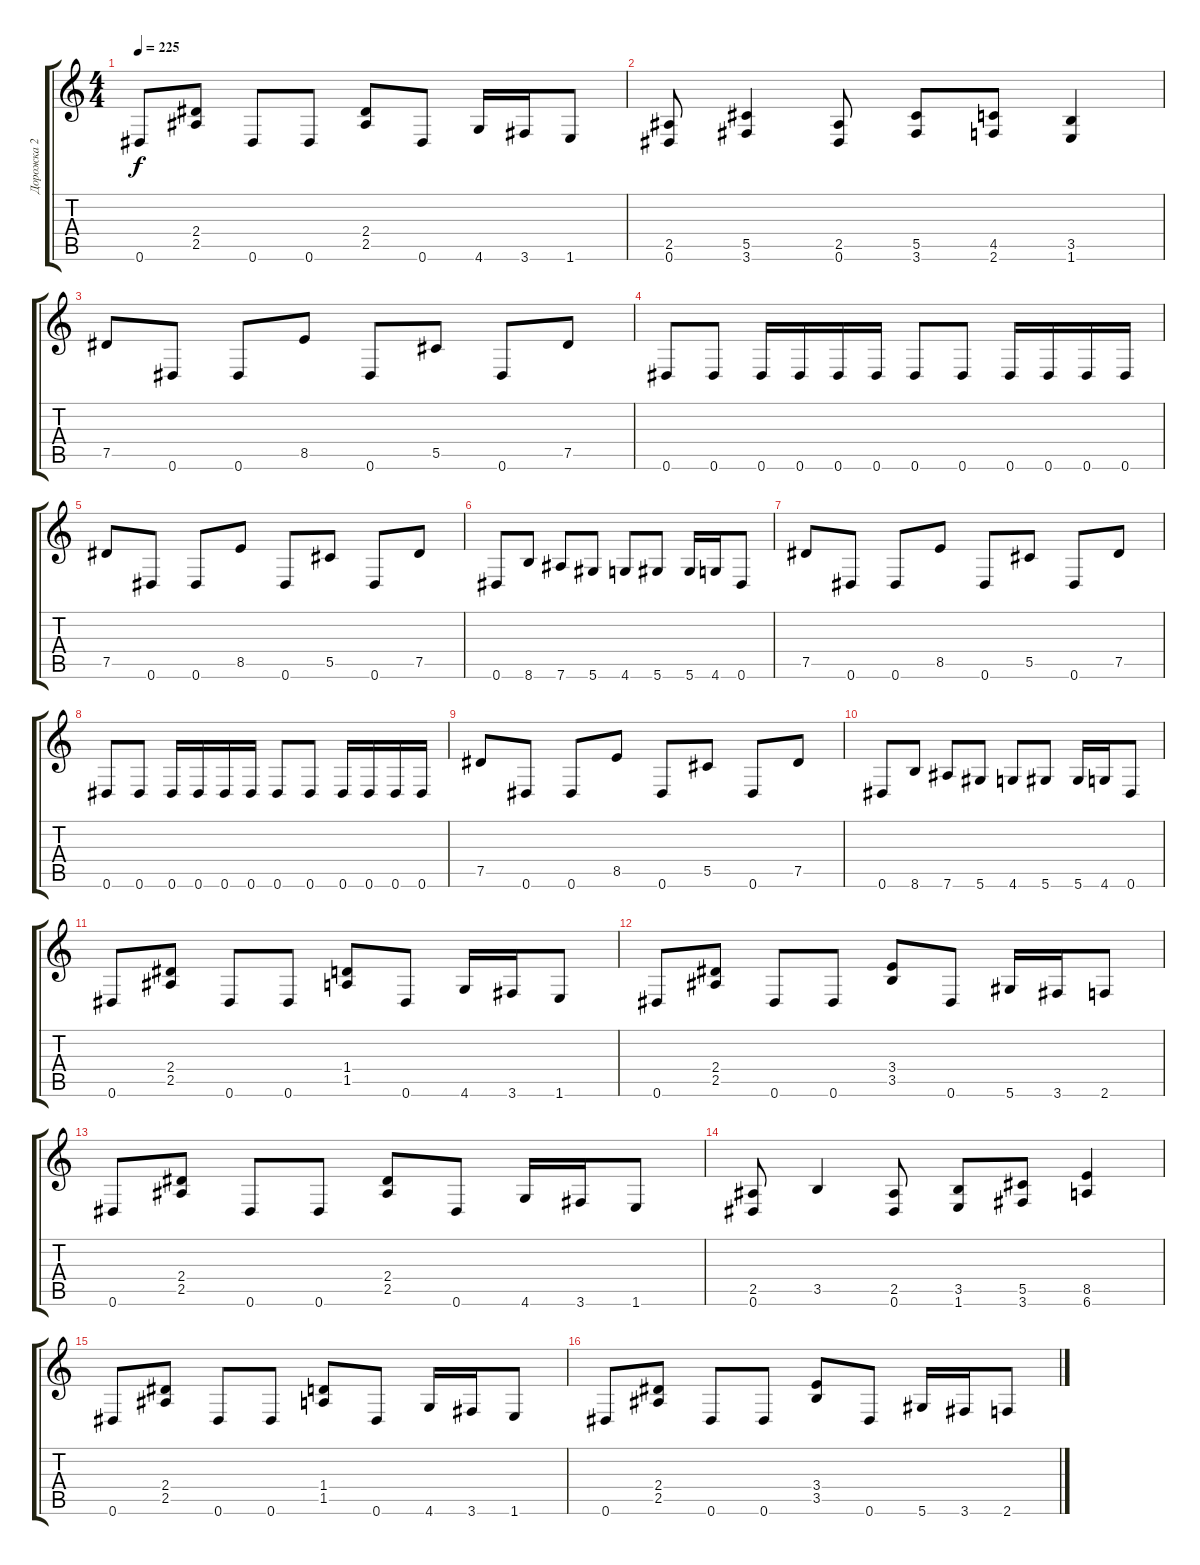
\track ("Дорожка 2" "Дорожка 2") {instrument distortionguitar}
\staff {score tabs}
\tuning (Eb4 Bb3 Gb3 Db3 Ab2 Eb2) {hide}
\ts (4 4)
\tempo 225
\clef g2
\ks c
0.6.8{dy f} (2.4 2.5).8 0.6.8 0.6.8 (2.4 2.5).8 0.6.8 4.6.16 3.6.16 1.6.8 |
(2.5 0.6).8 (5.5 3.6).4 (2.5 0.6).8 (5.5 3.6).8 (4.5 2.6).8 (3.5 1.6).4 |
7.5.8 0.6.8 0.6.8 8.5.8 0.6.8 5.5.8 0.6.8 7.5.8 |
0.6.8 0.6.8 0.6.16 0.6.16 0.6.16 0.6.16 0.6.8 0.6.8 0.6.16 0.6.16 0.6.16 0.6.16 |
7.5.8 0.6.8 0.6.8 8.5.8 0.6.8 5.5.8 0.6.8 7.5.8 |
0.6.8 8.6.8 7.6.8 5.6.8 4.6.8 5.6.8 5.6.16 4.6.16 0.6.8 |
7.5.8 0.6.8 0.6.8 8.5.8 0.6.8 5.5.8 0.6.8 7.5.8 |
0.6.8 0.6.8 0.6.16 0.6.16 0.6.16 0.6.16 0.6.8 0.6.8 0.6.16 0.6.16 0.6.16 0.6.16 |
7.5.8 0.6.8 0.6.8 8.5.8 0.6.8 5.5.8 0.6.8 7.5.8 |
0.6.8 8.6.8 7.6.8 5.6.8 4.6.8 5.6.8 5.6.16 4.6.16 0.6.8 |
0.6.8 (2.4 2.5).8 0.6.8 0.6.8 (1.4 1.5).8 0.6.8 4.6.16 3.6.16 1.6.8 |
0.6.8 (2.4 2.5).8 0.6.8 0.6.8 (3.4 3.5).8 0.6.8 5.6.16 3.6.16 2.6.8 |
0.6.8 (2.4 2.5).8 0.6.8 0.6.8 (2.4 2.5).8 0.6.8 4.6.16 3.6.16 1.6.8 |
(2.5 0.6).8 3.5.4 (2.5 0.6).8 (3.5 1.6).8 (5.5 3.6).8 (8.5 6.6).4 |
0.6.8 (2.4 2.5).8 0.6.8 0.6.8 (1.4 1.5).8 0.6.8 4.6.16 3.6.16 1.6.8 |
0.6.8 (2.4 2.5).8 0.6.8 0.6.8 (3.4 3.5).8 0.6.8 5.6.16 3.6.16 2.6.8
